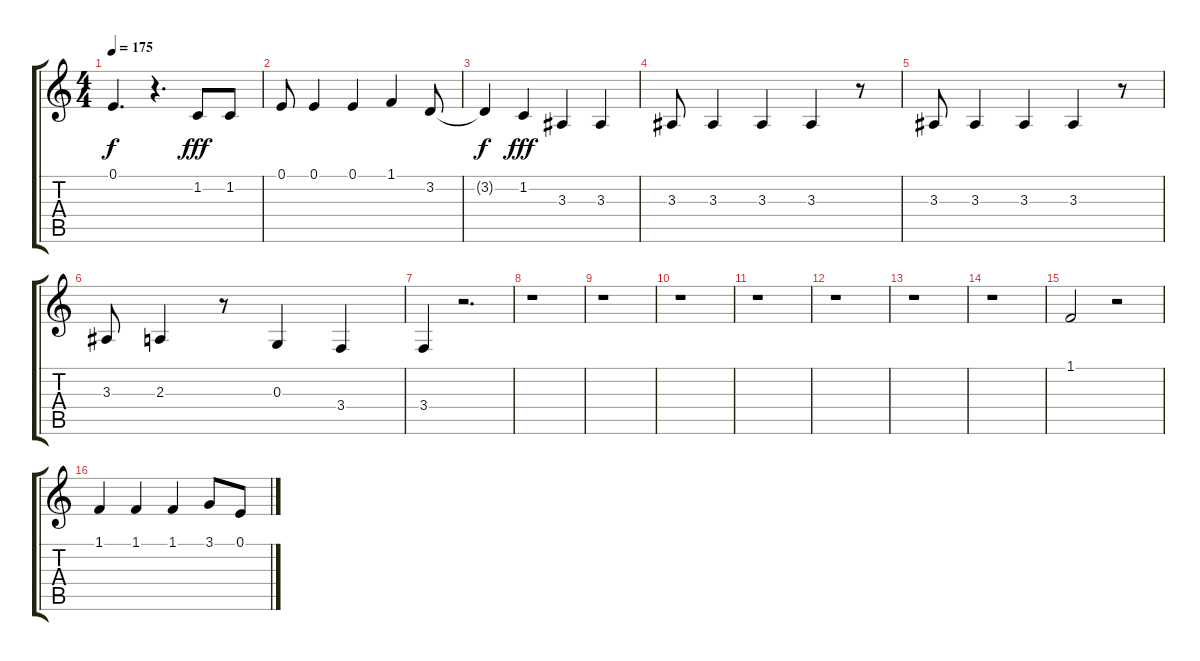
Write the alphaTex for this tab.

\track "" {instrument lead2sawtooth}
\staff {score tabs}
\tuning (E4 B3 G3 D3 A2 E2) {hide}
\ts (4 4)
\tempo 175
\clef g2
\ks c
0.1{t}.4{d dy f} r.4{d} 1.2.8{dy fff} 1.2.8 |
0.1.8 0.1.4 0.1.4 1.1.4 3.2.8 |
3.2{t}.4{dy f} 1.2.4{dy fff} 3.3.4 3.3.4 |
3.3.8 3.3.4 3.3.4 3.3.4 r.8 |
3.3.8 3.3.4 3.3.4 3.3.4 r.8 |
3.3.8 2.3.4 r.8 0.3.4 3.4.4 |
3.4.4 r.2{d} |
r.1 |
r.1 |
r.1 |
r.1 |
r.1 |
r.1 |
r.1 |
1.1.2 r.2 |
1.1.4 1.1.4 1.1.4 3.1.8 0.1.8
